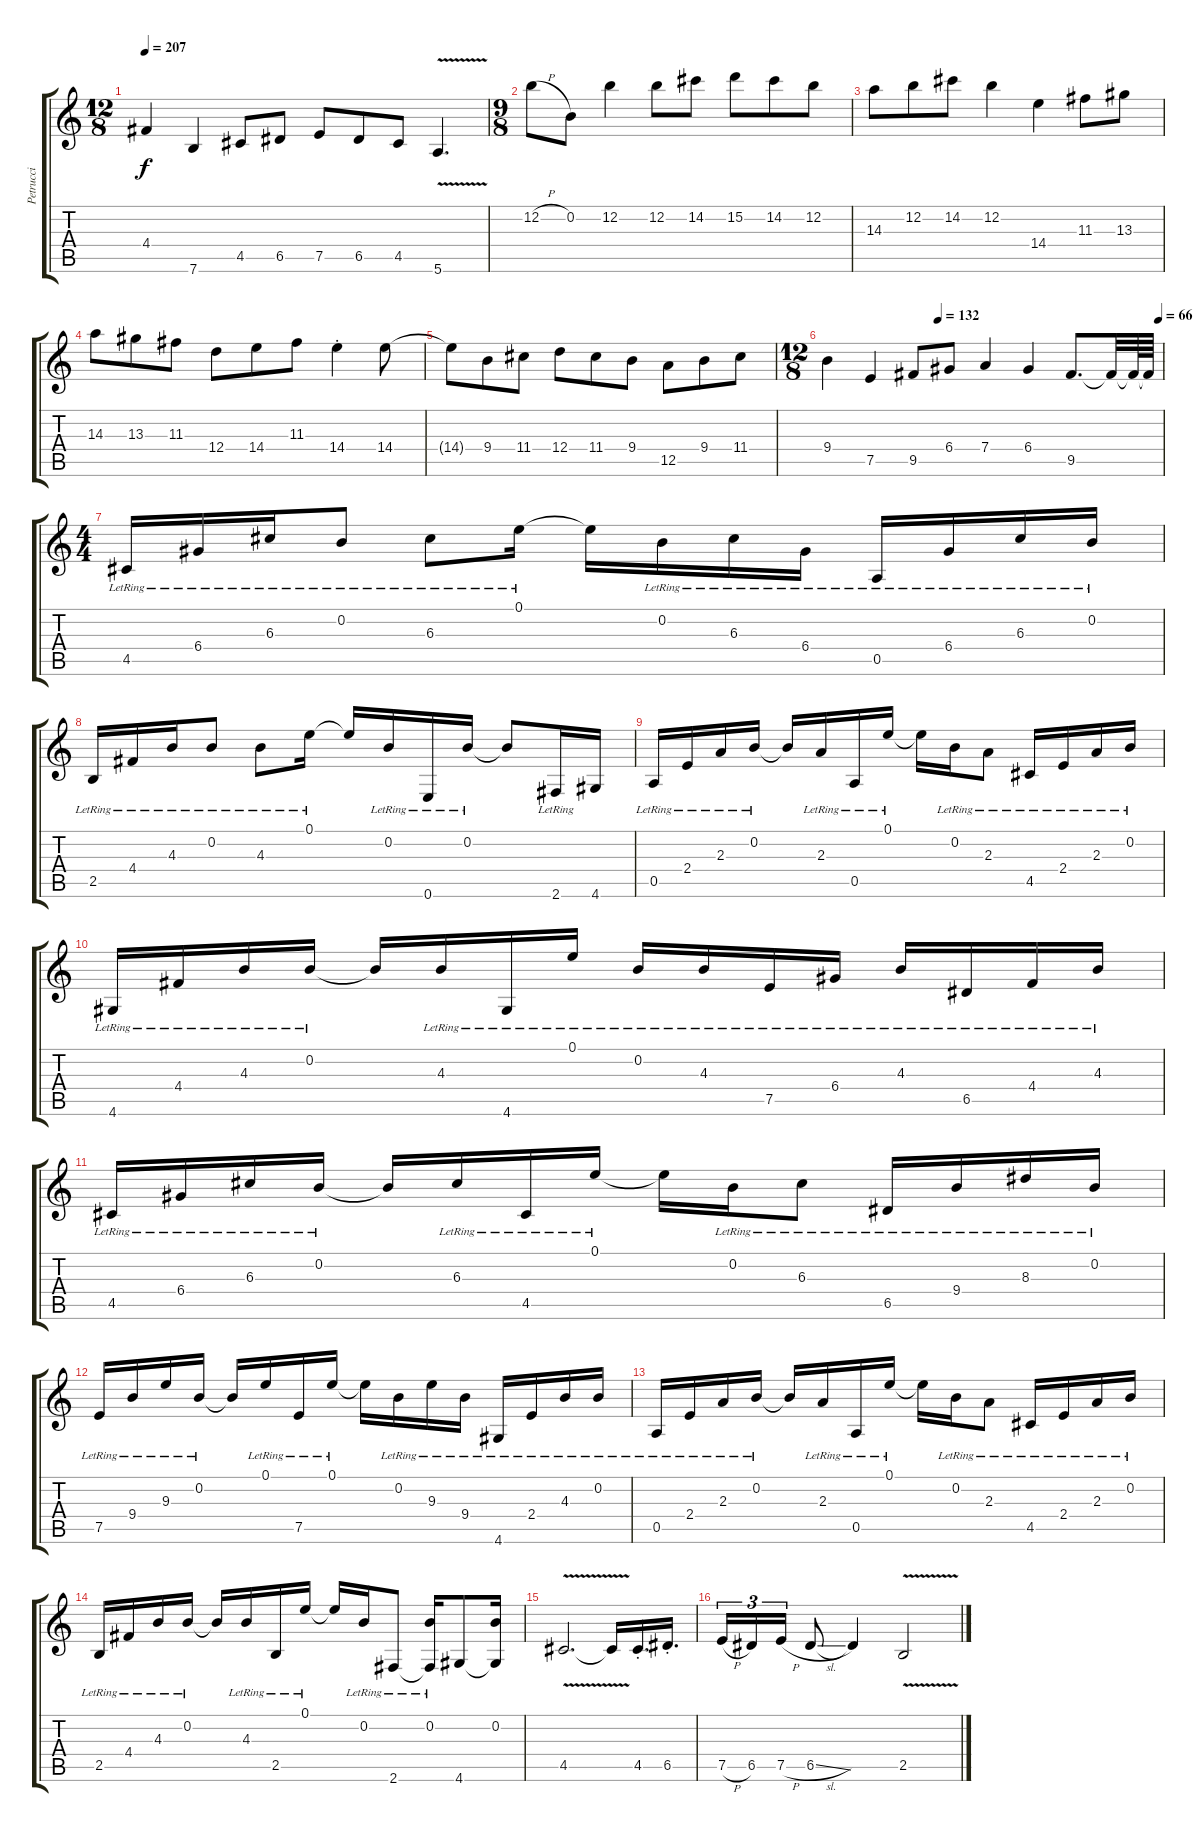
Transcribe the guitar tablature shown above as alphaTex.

\track ("Petrucci" "Petrucci") {instrument overdrivenguitar}
\staff {score tabs}
\tuning (E4 B3 G3 D3 A2 E2) {hide}
\ts (12 8)
\tempo 207
\clef g2
\ks c
4.4.4{dy f} 7.6.4 4.5.8 6.5.8 7.5.8 6.5.8 4.5.8 5.6{v}.4{d} |
\ts (9 8)
12.2{h}.8 0.2.8 12.2.4 12.2.8 14.2.8 15.2.8 14.2.8 12.2.8 |
14.3.8 12.2.8 14.2.8 12.2.4 14.4.4 11.3.8 13.3.8 |
14.3.8 13.3.8 11.3.8 12.4.8 14.4.8 11.3.8 14.4{st}.4 14.4.8 |
14.4{t}.8 9.4.8 11.4.8 12.4.8 11.4.8 9.4.8 12.5.8 9.4.8 11.4.8 |
\ts (12 8)
\tempo (132 0.3333333333333333)
\tempo (66 0.9895833333333334)
9.4.4 7.5.4 9.5.8 6.4.8 7.4.4 6.4.4 9.5.8{d} 9.5{t}.32 9.5{t}.64 9.5{t}.64{instrument acousticguitarsteel} |
\ts (4 4)
4.5{lr}.16 6.4{lr}.16 6.3{lr}.16 0.2{lr}.8 6.3{lr}.8 0.1{lr}.16 0.1{t}.16 0.2{lr}.16 6.3{lr}.16 6.4{lr}.16 0.5{lr}.16 6.4{lr}.16 6.3{lr}.16 0.2{lr}.16 |
2.5{lr}.16 4.4{lr}.16 4.3{lr}.16 0.2{lr}.8 4.3{lr}.8 0.1{lr}.16 0.1{t}.16 0.2{lr}.16 0.6{lr}.16 0.2{lr}.16 0.2{t}.8 2.6{lr}.16 4.6.16 |
0.5{lr}.16 2.4{lr}.16 2.3{lr}.16 0.2{lr}.16 0.2{t}.16 2.3{lr}.16 0.5{lr}.16 0.1{lr}.16 0.1{t}.16 0.2{lr}.16 2.3{lr}.8 4.5{lr}.16 2.4{lr}.16 2.3{lr}.16 0.2{lr}.16 |
4.6{lr}.16 4.4{lr}.16 4.3{lr}.16 0.2{lr}.16 0.2{t}.16 4.3{lr}.16 4.6{lr}.16 0.1{lr}.16 0.2{lr}.16 4.3{lr}.16 7.5{lr}.16 6.4{lr}.16 4.3{lr}.16 6.5{lr}.16 4.4{lr}.16 4.3{lr}.16 |
4.5{lr}.16 6.4{lr}.16 6.3{lr}.16 0.2{lr}.16 0.2{t}.16 6.3{lr}.16 4.5{lr}.16 0.1{lr}.16 0.1{t}.16 0.2{lr}.16 6.3{lr}.8 6.5{lr}.16 9.4{lr}.16 8.3{lr}.16 0.2{lr}.16 |
7.5{lr}.16 9.4{lr}.16 9.3{lr}.16 0.2{lr}.16 0.2{t}.16 0.1{lr}.16 7.5{lr}.16 0.1{lr}.16 0.1{t}.16 0.2{lr}.16 9.3{lr}.16 9.4{lr}.16 4.6{lr}.16 2.4{lr}.16 4.3{lr}.16 0.2{lr}.16 |
0.5{lr}.16 2.4{lr}.16 2.3{lr}.16 0.2{lr}.16 0.2{t}.16 2.3{lr}.16 0.5{lr}.16 0.1{lr}.16 0.1{t}.16 0.2{lr}.16 2.3{lr}.8 4.5{lr}.16 2.4{lr}.16 2.3{lr}.16 0.2{lr}.16 |
2.5{lr}.16 4.4{lr}.16 4.3{lr}.16 0.2{lr}.16 0.2{t}.16 4.3{lr}.16 2.5{lr}.16 0.1{lr}.16 0.1{t}.16 0.2{lr}.16 2.6{lr}.8 (0.2{lr} 2.6{t}).16 4.6.8 (0.2 4.6{t}).16 |
4.5{v}.2{d instrument overdrivenguitar} 4.5{t}.16 4.5{st}.16{d} 6.5{st}.16{d} |
7.5{h}.16{tu (3 2)} 6.5.16{tu (3 2)} 7.5{h}.16{tu (3 2)} 6.5{sl}.8 6.5{t}.4 2.5{v}.2
